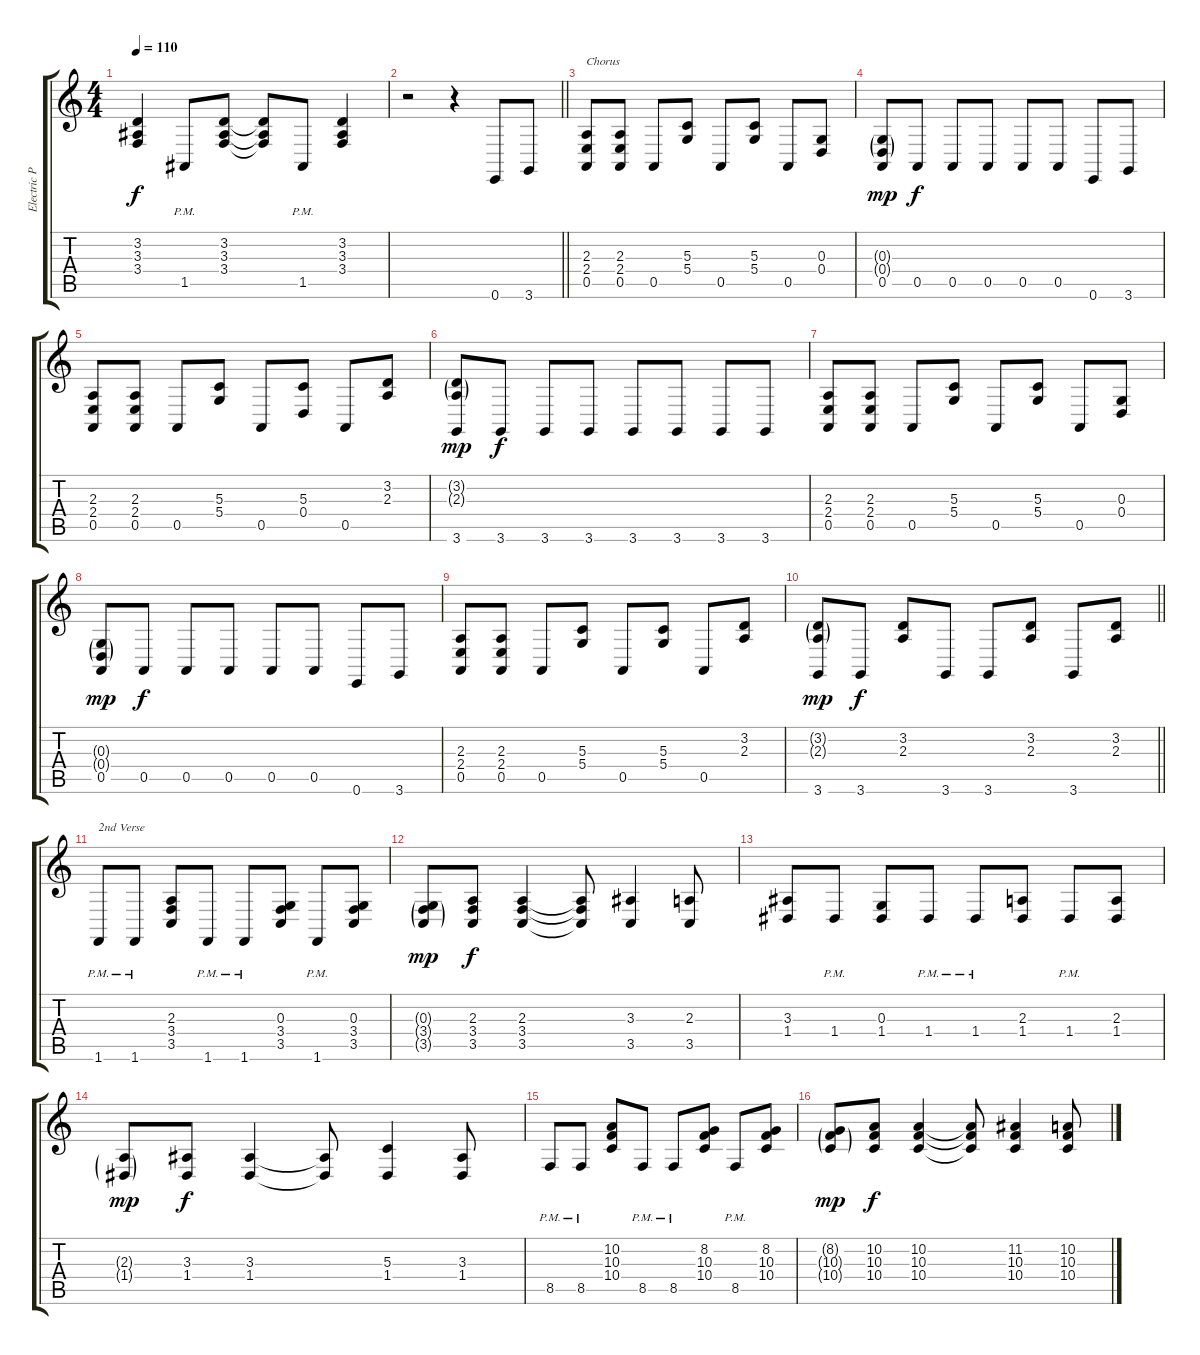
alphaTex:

\track ("Electric Piano" "Electric P") {instrument electricgrandpiano}
\staff {score tabs}
\tuning (E4 B3 G3 D3 A2 E2) {hide}
\ts (4 4)
\tempo 110
\clef g2
\ks c
(3.2 3.3 3.4).4{dy f} 1.5{pm}.8 (3.2 3.3 3.4).8 (3.2{t} 3.3{t} 3.4{t}).8 1.5{pm}.8 (3.2 3.3 3.4).4 |
\barLineRight lightlight
r.2 r.4 0.6.8 3.6.8 |
(2.3 2.4 0.5).8{txt "Chorus"} (2.3 2.4 0.5).8 0.5.8 (5.3 5.4).8 0.5.8 (5.3 5.4).8 0.5.8 (0.3 0.4).8 |
(0.3{g} 0.4{g} 0.5).8{dy mp} 0.5.8{dy f} 0.5.8 0.5.8 0.5.8 0.5.8 0.6.8 3.6.8 |
(2.3 2.4 0.5).8 (2.3 2.4 0.5).8 0.5.8 (5.3 5.4).8 0.5.8 (5.3 0.4).8 0.5.8 (3.2 2.3).8 |
(3.2{g} 2.3{g} 3.6).8{dy mp} 3.6.8{dy f} 3.6.8 3.6.8 3.6.8 3.6.8 3.6.8 3.6.8 |
(2.3 2.4 0.5).8 (2.3 2.4 0.5).8 0.5.8 (5.3 5.4).8 0.5.8 (5.3 5.4).8 0.5.8 (0.3 0.4).8 |
(0.3{g} 0.4{g} 0.5).8{dy mp} 0.5.8{dy f} 0.5.8 0.5.8 0.5.8 0.5.8 0.6.8 3.6.8 |
(2.3 2.4 0.5).8 (2.3 2.4 0.5).8 0.5.8 (5.3 5.4).8 0.5.8 (5.3 5.4).8 0.5.8 (3.2 2.3).8 |
\barLineRight lightlight
(3.2{g} 2.3{g} 3.6).8{dy mp} 3.6.8{dy f} (3.2 2.3).8 3.6.8 3.6.8 (3.2 2.3).8 3.6.8 (3.2 2.3).8 |
1.6{pm}.8{txt "2nd Verse"} 1.6{pm}.8 (2.3 3.4 3.5).8 1.6{pm}.8 1.6{pm}.8 (0.3 3.4 3.5).8 1.6{pm}.8 (0.3 3.4 3.5).8 |
(0.3{g} 3.4{g} 3.5{g}).8{dy mp} (2.3 3.4 3.5).8{dy f} (2.3 3.4 3.5).4 (2.3{t} 3.4{t} 3.5{t}).8 (3.3 3.5).4 (2.3 3.5).8 |
(3.3 1.4).8 1.4{pm}.8 (0.3 1.4).8 1.4{pm}.8 1.4{pm}.8 (2.3 1.4).8 1.4{pm}.8 (2.3 1.4).8 |
(2.3{g} 1.4{g}).8{dy mp} (3.3 1.4).8{dy f} (3.3 1.4).4 (3.3{t} 1.4{t}).8 (5.3 1.4).4 (3.3 1.4).8 |
8.5{pm}.8 8.5{pm}.8 (10.2 10.3 10.4).8 8.5{pm}.8 8.5{pm}.8 (8.2 10.3 10.4).8 8.5{pm}.8 (8.2 10.3 10.4).8 |
(8.2{g} 10.3{g} 10.4{g}).8{dy mp} (10.2 10.3 10.4).8{dy f} (10.2 10.3 10.4).4 (10.2{t} 10.3{t} 10.4{t}).8 (11.2 10.3 10.4).4 (10.2 10.3 10.4).8
